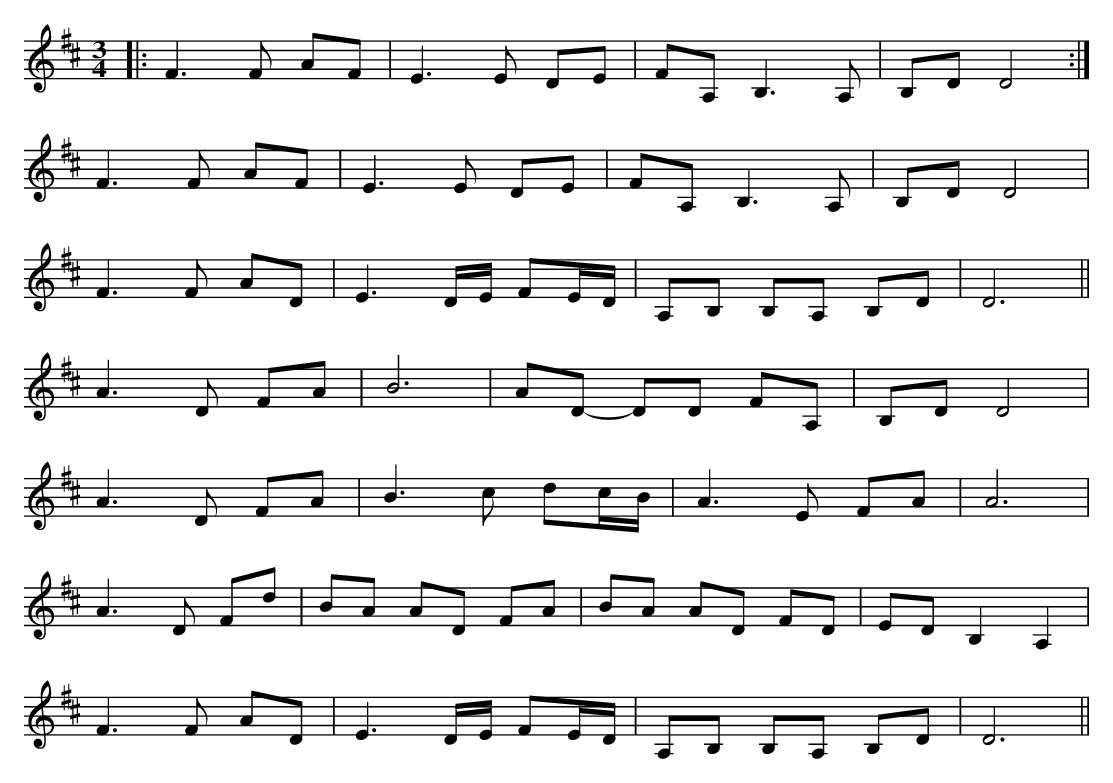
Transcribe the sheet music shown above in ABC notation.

X:1
M:3/4
K:D
|:F3 F AF|E3 E DE|FA, B,3 A,|B,D D4:|
F3 F AF|E3 E DE|FA, B,3 A,|B,D D4|
F3 F AD|E3 D/E/ FE/D/|A,B, B,A, B,D| D6||
A3 D FA|B6|AD- DD FA,|B,D D4|
A3 D FA|B3 c dc/B/|A3 E FA|A6|
A3 D Fd|BA AD FA| BA AD FD|ED B,2 A,2|
F3 F AD|E3 D/E/ FE/D/|A,B, B,A, B,D| D6||
